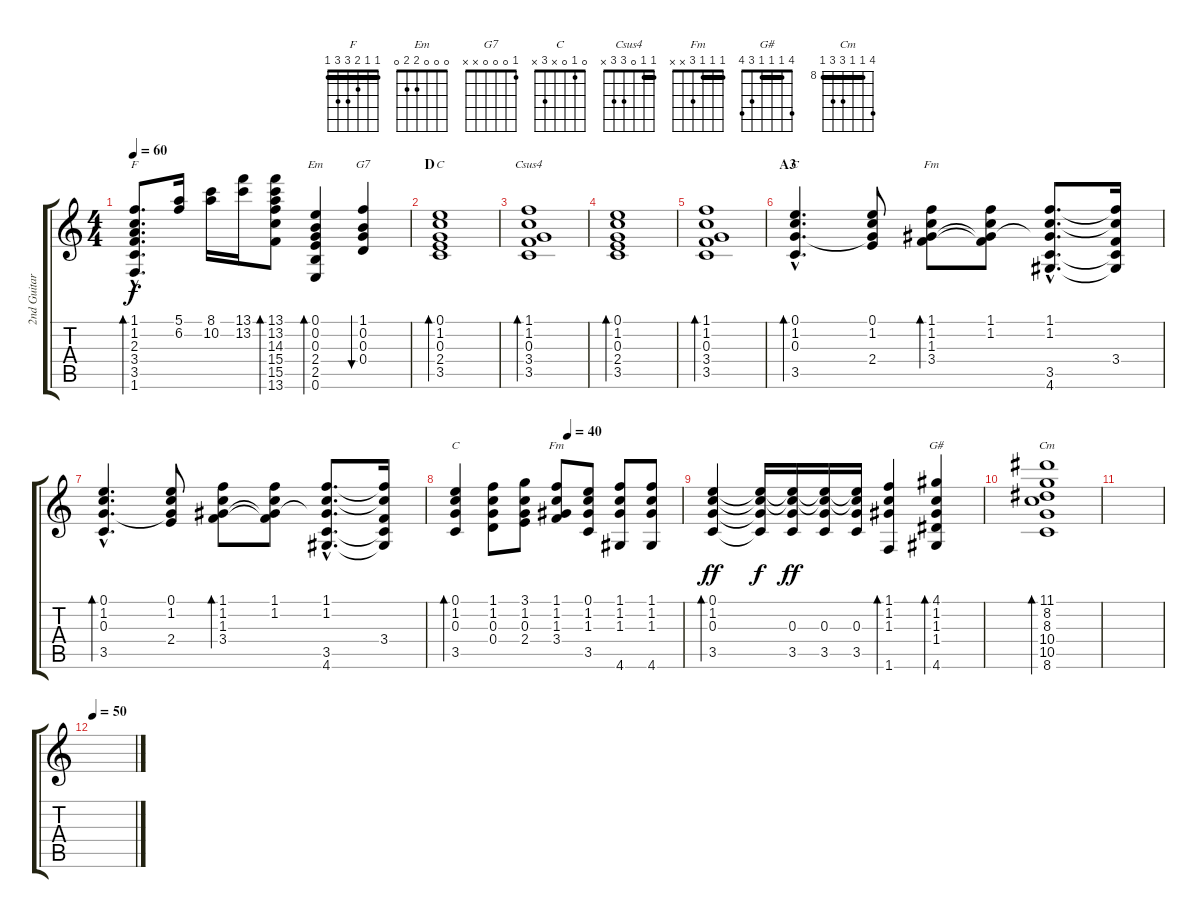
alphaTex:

\track ("2nd Guitar" "2nd Guitar") {instrument acousticguitarnylon}
\staff {score tabs}
\tuning (E4 B3 G3 D3 A2 E2) {hide}
\chord ("F" 1 1 2 3 3 1) {barre 1}
\chord ("Em" 0 0 0 2 2 0)
\chord ("G7" 1 0 0 0 x x)
\chord ("C" 0 1 0 2 3 x)
\chord ("Csus4" 1 1 0 3 3 x) {barre 1}
\chord ("C" 0 1 0 x x x)
\chord ("Fm" 1 1 1 x x x) {barre 1}
\chord ("C" 0 1 0 x 3 x)
\chord ("Fm" 1 1 1 3 x x) {barre 1}
\chord ("G#" 4 1 1 1 3 4) {barre 1}
\chord ("Cm" 11 8 8 10 10 8) {firstfret 8 barre 8}
\ts (4 4)
\tempo 60
\clef g2
\ks c
(1.1{hac} 1.2{hac} 2.3{hac} 3.4{hac} 3.5{hac} 1.6{hac}).8{d bd 60 ch "F" dy f} (5.1 6.2).16 (8.1 10.2).16 (13.1 13.2).16 (13.1 13.2 14.3 15.4 15.5 13.6).8{bd 30} (0.1 0.2 0.3 2.4 2.5 0.6).4{bd 30 ch "Em"} (1.1 0.2 0.3 0.4).4{bu 120 ch "G7"} |
\section ("" "D")
(0.1 1.2 0.3 2.4 3.5).1{bd 240 ch "C"} |
(1.1 1.2 0.3 3.4 3.5).1{bd 240 ch "Csus4"} |
(0.1 1.2 0.3 2.4 3.5).1{bd 240} |
(1.1 1.2 0.3 3.4 3.5).1{bd 240} |
\section ("" "A3")
(0.1{hac} 1.2{hac} 0.3{hac} 3.5{hac}).4{d bd 120 ch "C"} (0.1 1.2 0.3{t} 2.4).8 (1.1 1.2 1.3 3.4).8{bd 120 ch "Fm"} (1.1 1.2 1.3{t} 3.4{t}).8 (1.1{hac} 1.2{hac} 1.3{hac t} 3.5{hac} 4.6{hac}).8{d} (1.1{t} 1.2{t} 3.4 3.5{t} 4.6{t}).16 |
(0.1{hac} 1.2{hac} 0.3{hac} 3.5{hac}).4{d bd 120} (0.1 1.2 0.3{t} 2.4).8 (1.1 1.2 1.3 3.4).8{bd 120} (1.1 1.2 1.3{t} 3.4{t}).8 (1.1{hac} 1.2{hac} 1.3{hac t} 3.5{hac} 4.6{hac}).8{d} (1.1{t} 1.2{t} 3.4 3.5{t} 4.6{t}).16 |
\tempo (40 0.5)
(0.1 1.2 0.3 3.5).4{bd 120 ch "C"} (1.1 1.2 0.3 0.4).8 (3.1 1.2 0.3 2.4).8 (1.1 1.2 1.3 3.4).8{ch "Fm"} (0.1 1.2 1.3 3.5).8 (1.1 1.2 1.3 4.6).8 (1.1 1.2 1.3 4.6).8 |
(0.1 1.2 0.3 3.5).4{bd 120 dy ff} (0.1{t} 1.2{t} 0.3{t} 3.5{t}).16{dy f} (0.1{t} 1.2{t} 0.3 3.5).16{dy ff} (0.1{t} 1.2{t} 0.3 3.5).16 (0.1{t} 1.2{t} 0.3 3.5).16 (1.1 1.2 1.3 1.6).4{bd 60} (4.1 1.2 1.3 1.4 4.6).4{bd 60 ch "G#"} |
(11.1 8.2 8.3 10.4 10.5 8.6).1{bd 480 ch "Cm"} |
|
\tempo 50
